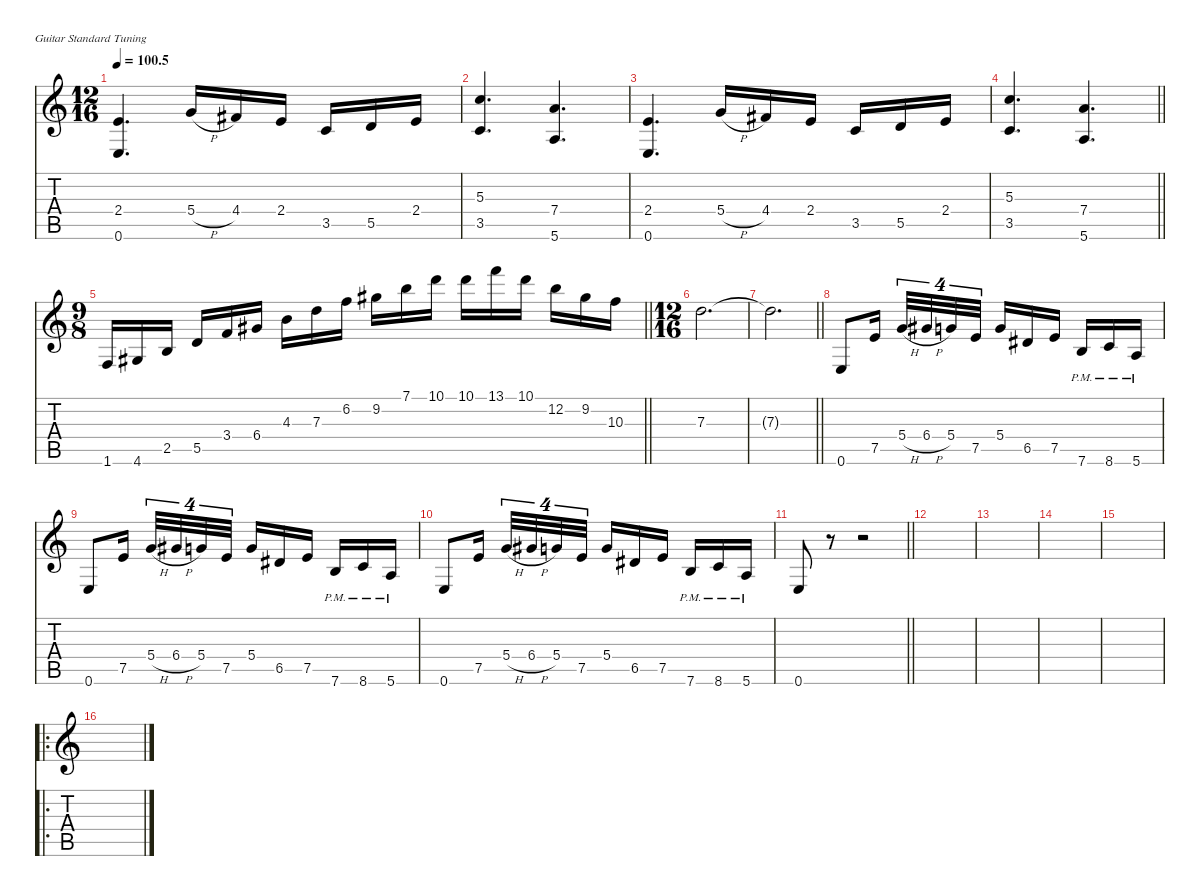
\defaultSystemsLayout 4
\hideDynamics
\bracketExtendMode nobrackets
\singleTrackTrackNamePolicy hidden
\multiTrackTrackNamePolicy hidden
\firstSystemTrackNameMode fullname
\firstSystemTrackNameOrientation horizontal
\otherSystemsTrackNameOrientation horizontal
\track ("Guitar" "dist.guit.") {instrument distortionguitar}
\staff {score tabs}
\tuning (E4 B3 G3 D3 A2 E2)
\ts (12 16)
\tempo
100.5
\accidentals auto
\clef g2
\ottava regular
\simile none
\ks c
(2.4 0.6).4{d dy mf beam Up} 5.4{h}.16{dy f beam Up} 4.4{acc #}.16{beam Up} 2.4.16{beam Up beam split} 3.5.16{beam Up} 5.5.16{beam Up} 2.4.16{beam Up} |
(5.3 3.5).4{d dy mf beam Up} (7.4 5.6).4{d beam Up} |
(2.4 0.6).4{d beam Up} 5.4{h}.16{dy f beam Up} 4.4{acc #}.16{beam Up} 2.4.16{beam Up beam split} 3.5.16{beam Up} 5.5.16{beam Up} 2.4.16{beam Up} |
\barLineRight lightlight
(5.3 3.5).4{d dy mf beam Up} (7.4 5.6).4{d beam Up} |
\ts (9 8)
\beaming (8 3 3)
\barLineRight lightlight
1.6.16{dy ff beam Up beam merge} 4.6{acc #}.16{beam Up beam merge} 2.5.16{beam Up beam split} 5.5.16{beam Up beam merge} 3.4.16{beam Up beam merge} 6.4{acc #}.16{beam Up} 4.3.16{beam Down} 7.3.16{beam Down} 6.2.16{beam Down beam split} 9.2{acc #}.16{beam Down} 7.1.16{beam Down} 10.1.16{beam Down} 10.1.16{beam Down beam merge} 13.1.16{beam Down beam merge} 10.1.16{beam Down beam split} 12.2.16{beam Down beam merge} 9.2{acc #}.16{beam Down beam merge} 10.3.16{beam Down} |
\ts (12 16)
\beaming (8 3 3)
7.3.2{d beam Down} |
\barLineRight lightlight
7.3{t}.2{d dy f beam Down} |
0.6.8{beam Up} 7.5.16{beam Up} 5.4{h}.32{tu (4 6) beam Up} 6.4{h acc #}.32{tu (4 6) beam Up} 5.4.32{tu (4 6) beam Up} 7.5.32{tu (4 6) beam Up} 5.4.16{beam Up} 6.5{acc #}.16{beam Up} 7.5.16{beam Up beam split} 7.6{pm}.16{beam Up} 8.6{pm}.16{beam Up} 5.6{pm}.16{beam Up} |
0.6.8{beam Up} 7.5.16{beam Up} 5.4{h}.32{tu (4 6) beam Up} 6.4{h acc #}.32{tu (4 6) beam Up} 5.4.32{tu (4 6) beam Up} 7.5.32{tu (4 6) beam Up} 5.4.16{beam Up} 6.5{acc #}.16{beam Up} 7.5.16{beam Up beam split} 7.6{pm}.16{beam Up} 8.6{pm}.16{beam Up} 5.6{pm}.16{beam Up} |
0.6.8{beam Up} 7.5.16{beam Up} 5.4{h}.32{tu (4 6) beam Up} 6.4{h acc #}.32{tu (4 6) beam Up} 5.4.32{tu (4 6) beam Up} 7.5.32{tu (4 6) beam Up} 5.4.16{beam Up} 6.5{acc #}.16{beam Up} 7.5.16{beam Up beam split} 7.6{pm}.16{beam Up beam merge} 8.6{pm}.16{beam Up beam merge} 5.6{pm}.16{beam Up} |
\barLineRight lightlight
0.6.8{beam Up} r.8{beam Up} r.2{beam Up} |
|
|
|
|
\ro
